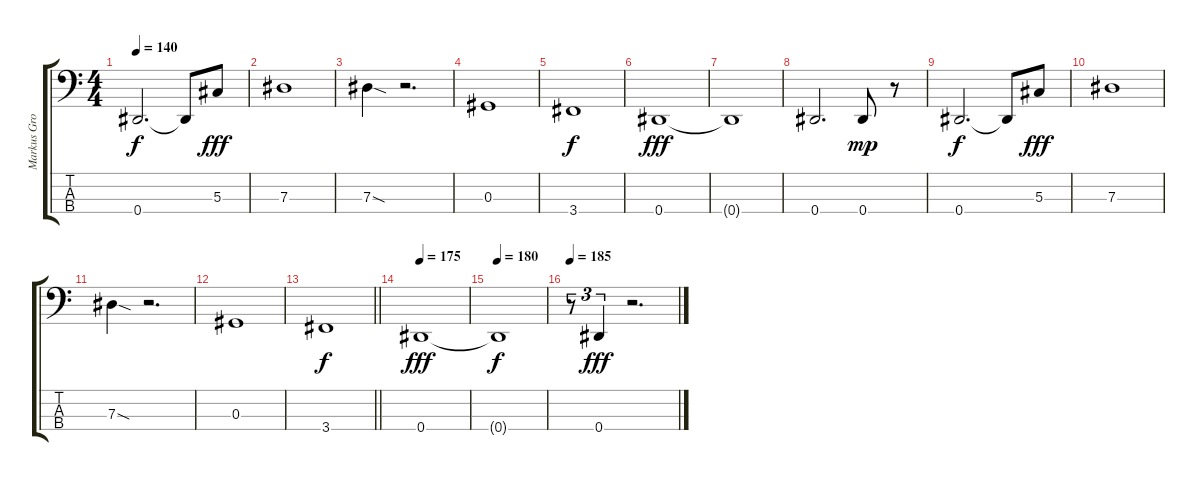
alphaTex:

\track ("Markus Grosskopf" "Markus Gro") {instrument electricbasspick}
\staff {score tabs}
\tuning (Gb2 Db2 Ab1 Eb1) {hide}
\ts (4 4)
\tempo 140
\clef f4
\ks c
0.4{t}.2{d dy f} 0.4{t}.8 5.3.8{dy fff} |
7.3.1 |
7.3{sod}.4 r.2{d} |
0.3.1 |
3.4.1{dy f} |
0.4.1{dy fff} |
0.4{t}.1 |
0.4.2{d instrument electricbassfinger} 0.4.8{dy mp} r.8 |
0.4.2{d dy f} 0.4{t}.8 5.3.8{dy fff} |
7.3.1 |
7.3{sod}.4 r.2{d} |
0.3.1 |
\barLineRight lightlight
3.4.1{dy f} |
\section ("" "")
\tempo 175
0.4.1{dy fff} |
\tempo 180
0.4{t}.1{dy f} |
\tempo 185
r.8{tu (3 2) instrument electricbasspick} 0.4.4{tu (3 2) dy fff} r.2{d}
